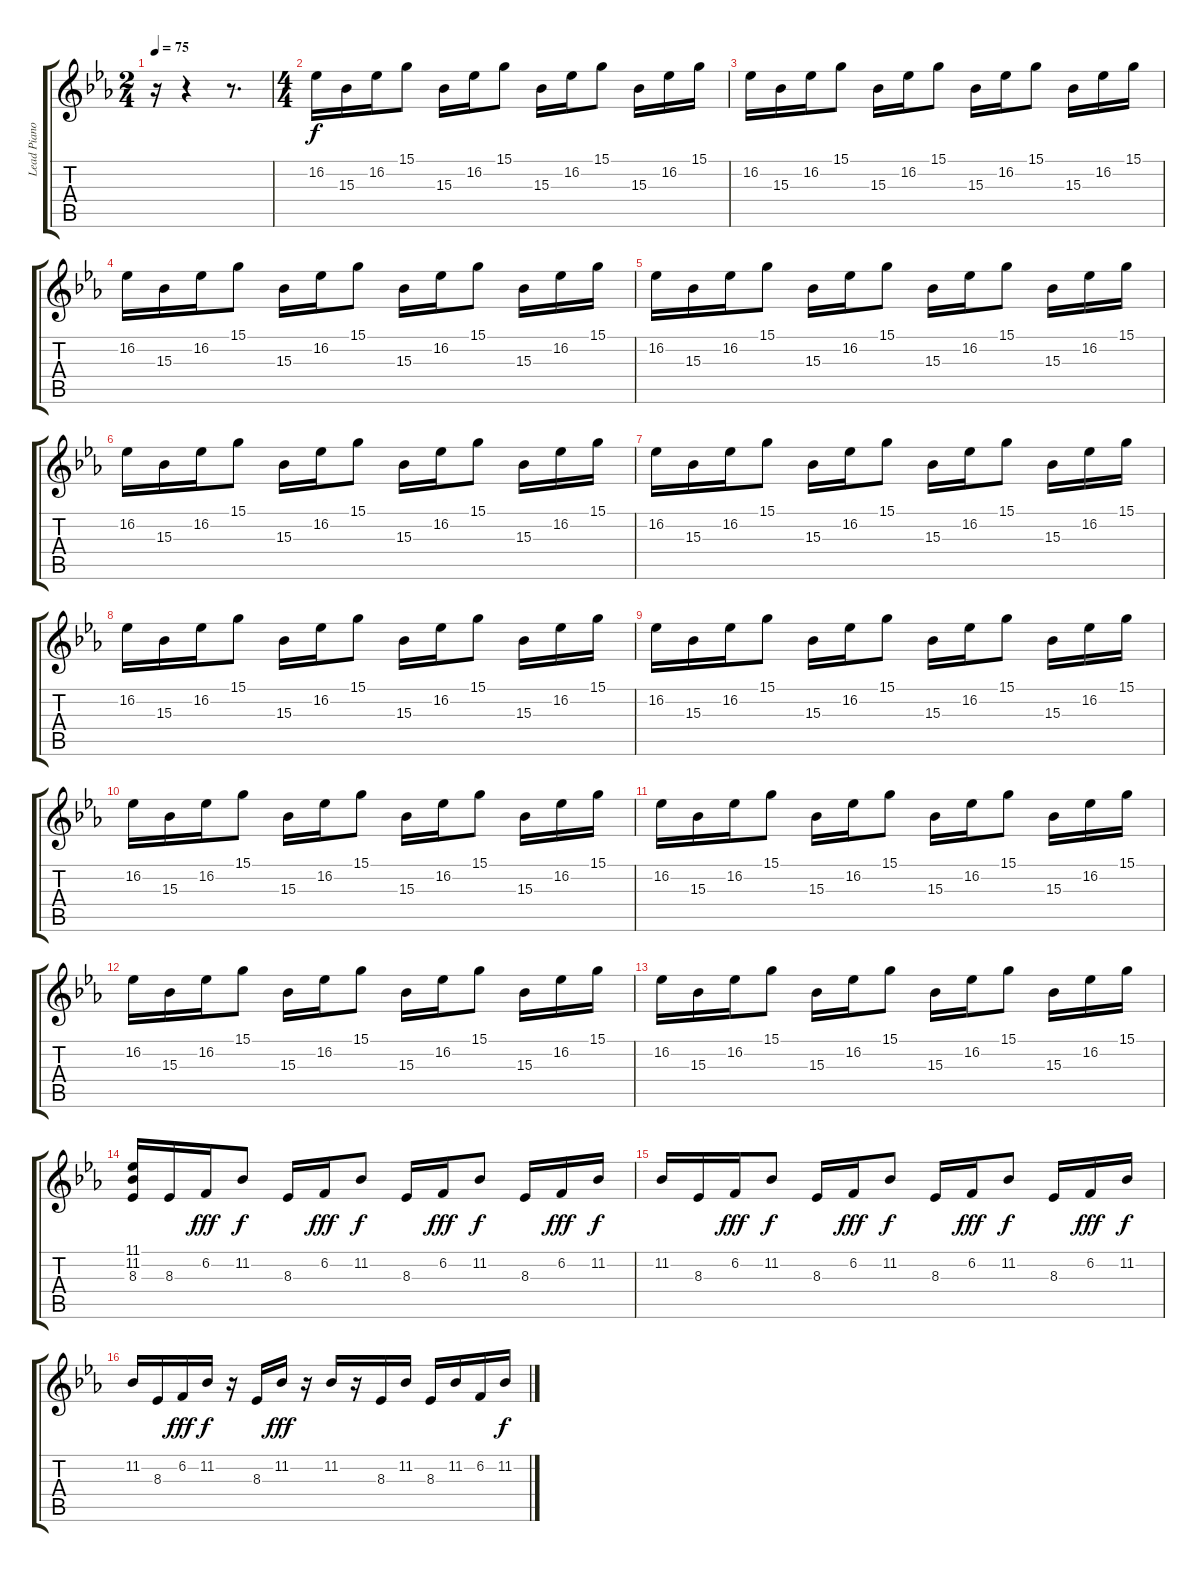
\track ("Lead Piano" "Lead Piano") {instrument stringensemble1}
\staff {score tabs}
\tuning (E4 B3 G3 D3 A2 E2) {hide}
\ts (2 4)
\tempo 75
\clef g2
\ks eb
r.16{dy f} r.4 r.8{d} |
\ts (4 4)
16.2.16 15.3.16 16.2.16 15.1.8 15.3.16 16.2.16 15.1.8 15.3.16 16.2.16 15.1.8 15.3.16 16.2.16 15.1.16 |
16.2.16 15.3.16 16.2.16 15.1.8 15.3.16 16.2.16 15.1.8 15.3.16 16.2.16 15.1.8 15.3.16 16.2.16 15.1.16 |
16.2.16 15.3.16 16.2.16 15.1.8 15.3.16 16.2.16 15.1.8 15.3.16 16.2.16 15.1.8 15.3.16 16.2.16 15.1.16 |
16.2.16 15.3.16 16.2.16 15.1.8 15.3.16 16.2.16 15.1.8 15.3.16 16.2.16 15.1.8 15.3.16 16.2.16 15.1.16 |
16.2.16 15.3.16 16.2.16 15.1.8 15.3.16 16.2.16 15.1.8 15.3.16 16.2.16 15.1.8 15.3.16 16.2.16 15.1.16 |
16.2.16 15.3.16 16.2.16 15.1.8 15.3.16 16.2.16 15.1.8 15.3.16 16.2.16 15.1.8 15.3.16 16.2.16 15.1.16 |
16.2.16 15.3.16 16.2.16 15.1.8 15.3.16 16.2.16 15.1.8 15.3.16 16.2.16 15.1.8 15.3.16 16.2.16 15.1.16 |
16.2.16 15.3.16 16.2.16 15.1.8 15.3.16 16.2.16 15.1.8 15.3.16 16.2.16 15.1.8 15.3.16 16.2.16 15.1.16 |
16.2.16 15.3.16 16.2.16 15.1.8 15.3.16 16.2.16 15.1.8 15.3.16 16.2.16 15.1.8 15.3.16 16.2.16 15.1.16 |
16.2.16 15.3.16 16.2.16 15.1.8 15.3.16 16.2.16 15.1.8 15.3.16 16.2.16 15.1.8 15.3.16 16.2.16 15.1.16 |
16.2.16 15.3.16 16.2.16 15.1.8 15.3.16 16.2.16 15.1.8 15.3.16 16.2.16 15.1.8 15.3.16 16.2.16 15.1.16 |
16.2.16 15.3.16 16.2.16 15.1.8 15.3.16 16.2.16 15.1.8 15.3.16 16.2.16 15.1.8 15.3.16 16.2.16 15.1.16 |
(11.1 11.2 8.3).16 8.3.16 6.2.16{dy fff} 11.2.8{dy f} 8.3.16 6.2.16{dy fff} 11.2.8{dy f} 8.3.16 6.2.16{dy fff} 11.2.8{dy f} 8.3.16 6.2.16{dy fff} 11.2.16{dy f} |
11.2.16 8.3.16 6.2.16{dy fff} 11.2.8{dy f} 8.3.16 6.2.16{dy fff} 11.2.8{dy f} 8.3.16 6.2.16{dy fff} 11.2.8{dy f} 8.3.16 6.2.16{dy fff} 11.2.16{dy f} |
11.2.16 8.3.16 6.2.16{dy fff} 11.2.16{dy f} r.16 8.3.16 11.2.16{dy fff} r.16 11.2.16 r.16 8.3.16 11.2.16 8.3.16 11.2.16 6.2.16 11.2.16{dy f}
